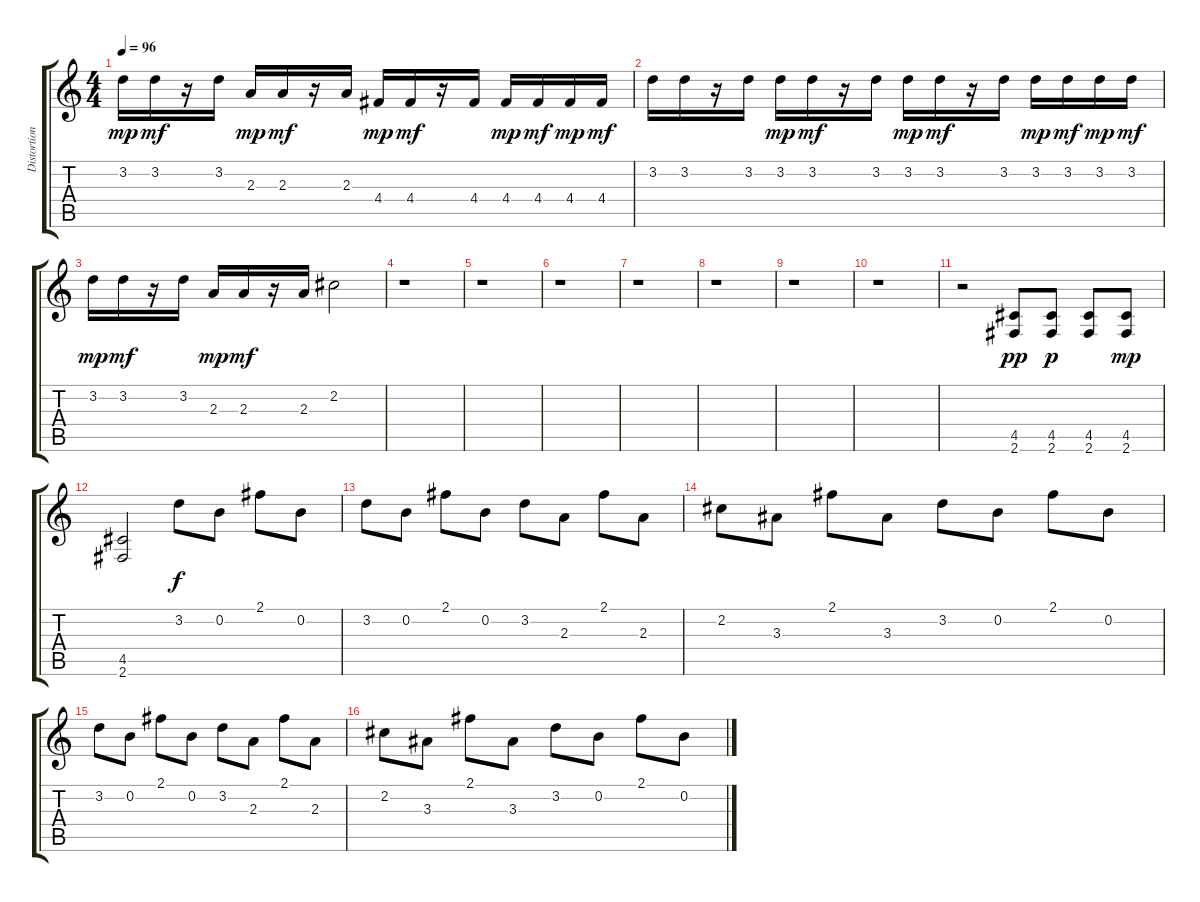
\track ("Distortion (R)" "Distortion") {instrument overdrivenguitar}
\staff {score tabs}
\tuning (E4 B3 G3 D3 A2 E2) {hide}
\ts (4 4)
\tempo 96
\clef g2
\ks c
3.2.16{dy mp} 3.2.16{dy mf} r.16 3.2.16 2.3.16{dy mp} 2.3.16{dy mf} r.16 2.3.16 4.4.16{dy mp} 4.4.16{dy mf} r.16 4.4.16 4.4.16{dy mp} 4.4.16{dy mf} 4.4.16{dy mp} 4.4.16{dy mf} |
3.2.16 3.2.16 r.16 3.2.16 3.2.16{dy mp} 3.2.16{dy mf} r.16 3.2.16 3.2.16{dy mp} 3.2.16{dy mf} r.16 3.2.16 3.2.16{dy mp} 3.2.16{dy mf} 3.2.16{dy mp} 3.2.16{dy mf} |
3.2.16{dy mp} 3.2.16{dy mf} r.16 3.2.16 2.3.16{dy mp} 2.3.16{dy mf} r.16 2.3.16 2.2.2 |
r.1 |
r.1 |
r.1 |
r.1 |
r.1 |
r.1 |
r.1 |
r.2 (4.5 2.6).8{dy pp} (4.5 2.6).8{dy p} (4.5 2.6).8 (4.5 2.6).8{dy mp} |
(4.5 2.6).2 3.2.8{dy f} 0.2.8 2.1.8 0.2.8 |
3.2.8 0.2.8 2.1.8 0.2.8 3.2.8 2.3.8 2.1.8 2.3.8 |
2.2.8 3.3.8 2.1.8 3.3.8 3.2.8 0.2.8 2.1.8 0.2.8 |
3.2.8 0.2.8 2.1.8 0.2.8 3.2.8 2.3.8 2.1.8 2.3.8 |
2.2.8 3.3.8 2.1.8 3.3.8 3.2.8 0.2.8 2.1.8 0.2.8
